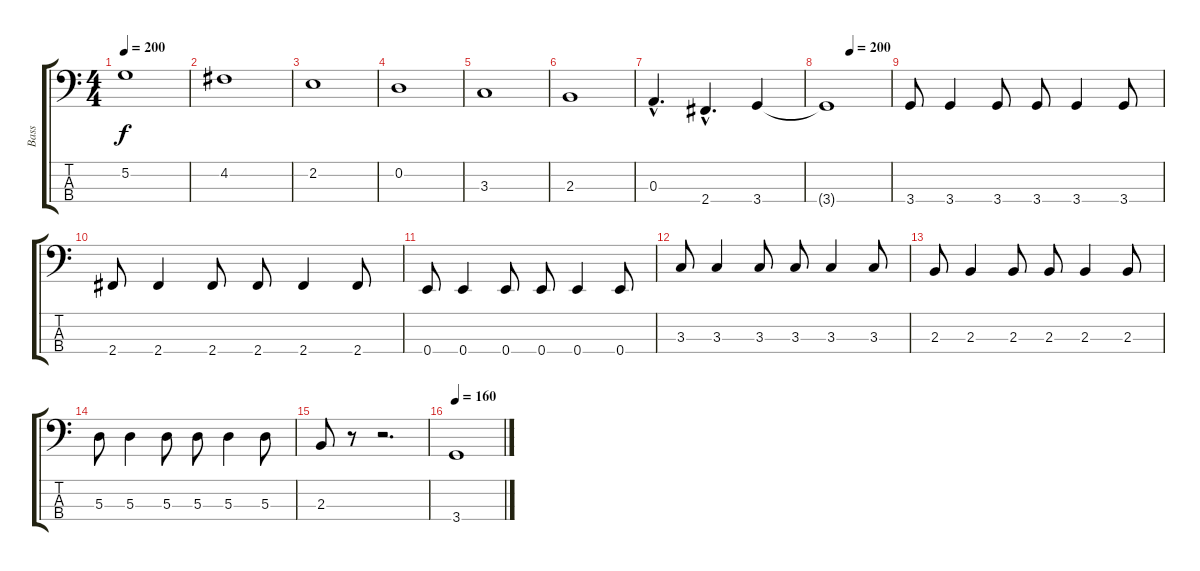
\track ("Bass" "Bass") {instrument electricbassfinger}
\staff {score tabs}
\tuning (G2 D2 A1 E1) {hide}
\ts (4 4)
\tempo 200
\tempo 190
\tempo 200
\clef f4
\ks c
5.2.1{dy f volume 9 instrument electricbassfinger} |
4.2.1 |
2.2.1 |
0.2.1 |
3.3.1 |
2.3.1 |
0.3{hac}.4{d} 2.4{hac}.4{d} 3.4.4 |
\tempo (200 0.375)
3.4{t}.1 |
3.4.8{volume 14} 3.4.4 3.4.8 3.4.8 3.4.4 3.4.8 |
2.4.8 2.4.4 2.4.8 2.4.8 2.4.4 2.4.8 |
0.4.8 0.4.4 0.4.8 0.4.8 0.4.4 0.4.8 |
3.3.8 3.3.4 3.3.8 3.3.8 3.3.4 3.3.8 |
2.3.8 2.3.4 2.3.8 2.3.8 2.3.4 2.3.8 |
5.3.8 5.3.4 5.3.8 5.3.8 5.3.4 5.3.8 |
2.3.8 r.8 r.2{d} |
\tempo 160
3.4.1
